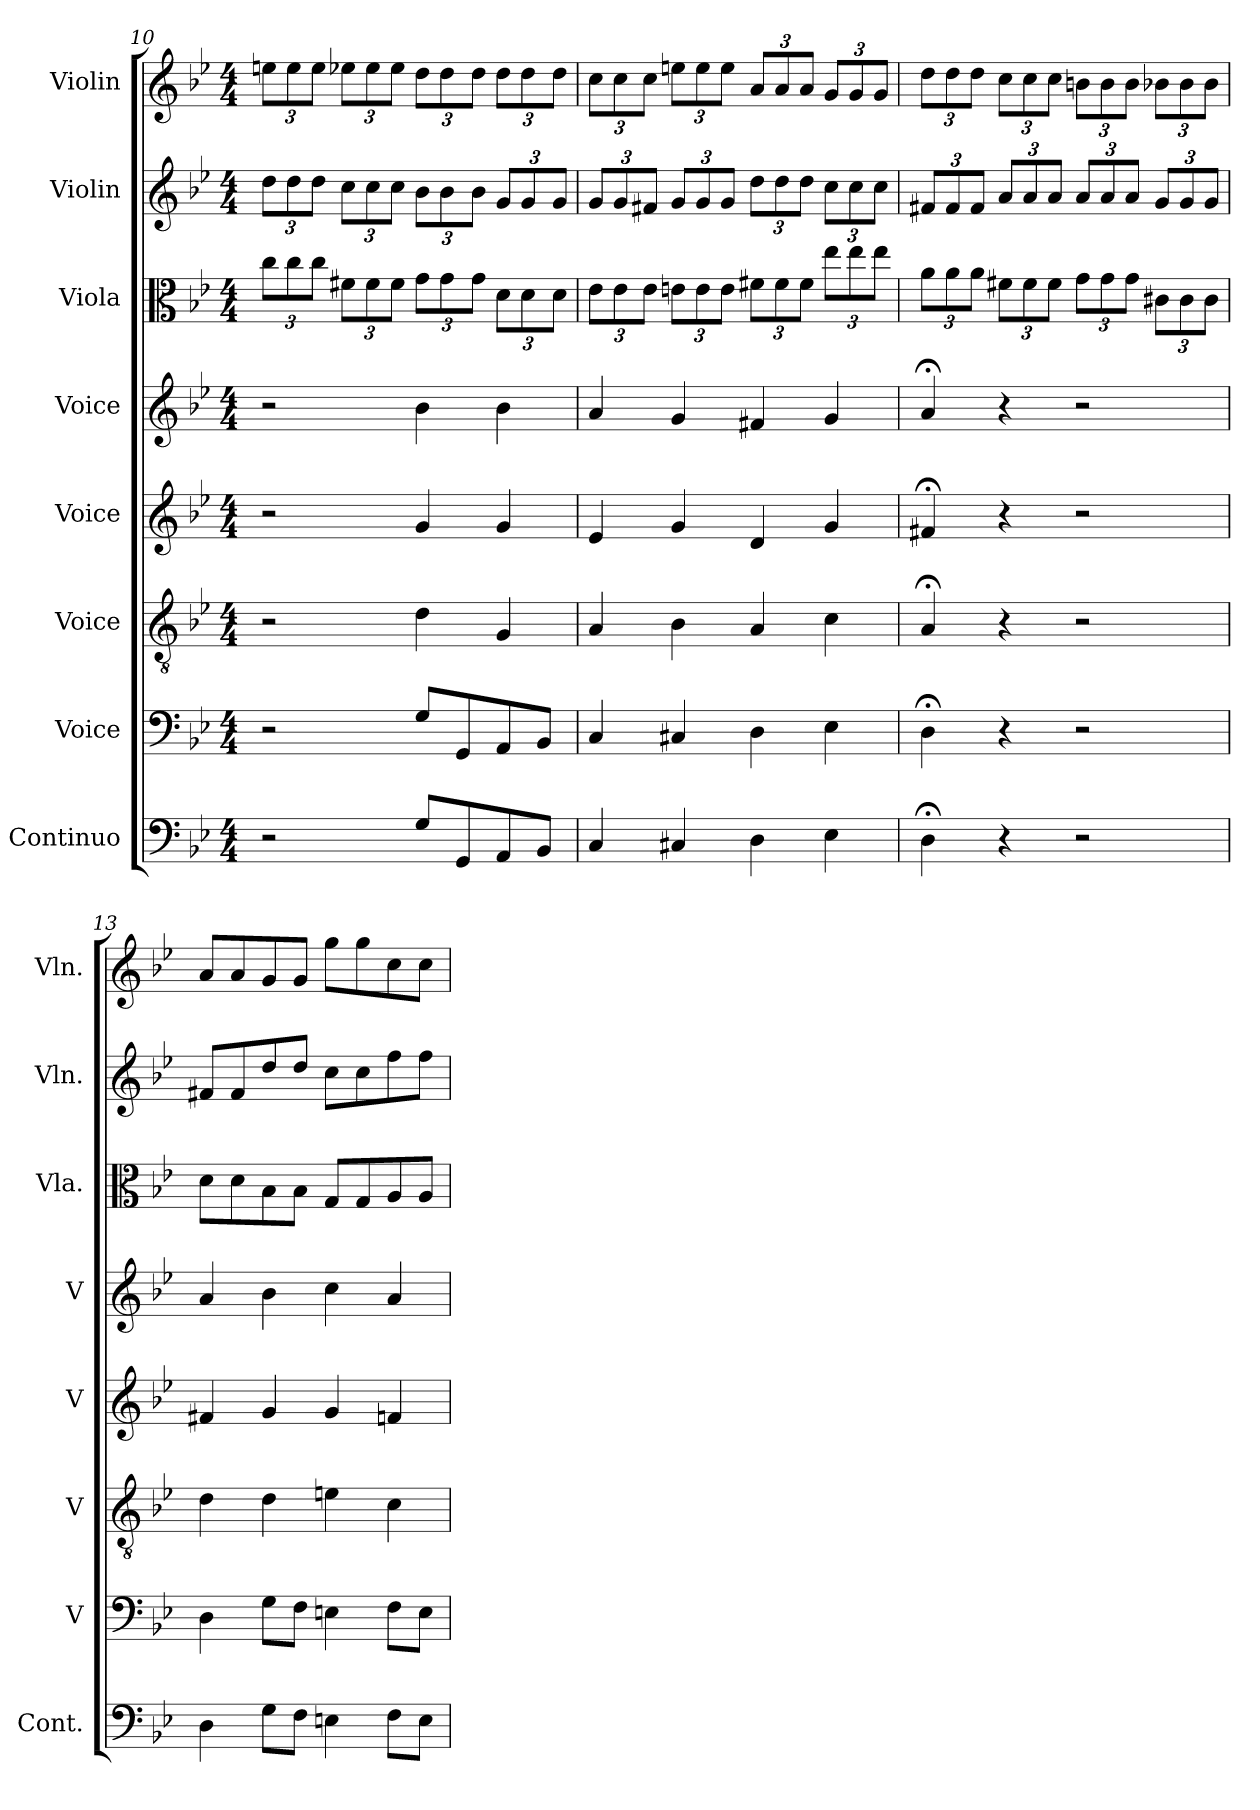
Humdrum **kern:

**kern	**kern	**kern	**kern	**kern	**kern	**kern	**kern
*part8	*part7	*part6	*part5	*part4	*part3	*part2	*part1
*staff8	*staff7	*staff6	*staff5	*staff4	*staff3	*staff2	*staff1
*I"Continuo	*I"Voice	*I"Voice	*I"Voice	*I"Voice	*I"Viola	*I"Violin	*I"Violin
*I'Cont.	*I'V	*I'V	*I'V	*I'V	*I'Vla.	*I'Vln.	*I'Vln.
*clefF4	*clefF4	*clefGv2	*clefG2	*clefG2	*clefC3	*clefG2	*clefG2
*k[b-e-]	*k[b-e-]	*k[b-e-]	*k[b-e-]	*k[b-e-]	*k[b-e-]	*k[b-e-]	*k[b-e-]
*M4/4	*M4/4	*M4/4	*M4/4	*M4/4	*M4/4	*M4/4	*M4/4
=10	=10	=10	=10	=10	=10	=10	=10
2r	2r	2r	2r	2r	12ccL	12ddL	12eenL
.	.	.	.	.	12cc	12dd	12ee
.	.	.	.	.	12ccJ	12ddJ	12eeJ
.	.	.	.	.	12f#XL	12ccL	12ee-XL
.	.	.	.	.	12f#	12cc	12ee-
.	.	.	.	.	12f#J	12ccJ	12ee-J
8GL	8GL	4d	4g	4b-	12gL	12b-L	12ddL
.	.	.	.	.	12g	12b-	12dd
8GG	8GG	.	.	.	.	.	.
.	.	.	.	.	12gJ	12b-J	12ddJ
8AA	8AA	4G	4g	4b-	12dL	12gL	12ddL
.	.	.	.	.	12d	12g	12dd
8BB-J	8BB-J	.	.	.	.	.	.
.	.	.	.	.	12dJ	12gJ	12ddJ
=11	=11	=11	=11	=11	=11	=11	=11
4C	4C	4A	4e-	4a	12e-L	12gL	12ccL
.	.	.	.	.	12e-	12g	12cc
.	.	.	.	.	12e-J	12f#XJ	12ccJ
4C#X	4C#X	4B-	4g	4g	12enL	12gL	12eenL
.	.	.	.	.	12e	12g	12ee
.	.	.	.	.	12eJ	12gJ	12eeJ
4D	4D	4A	4d	4f#X	12f#XL	12ddL	12aL
.	.	.	.	.	12f#	12dd	12a
.	.	.	.	.	12f#J	12ddJ	12aJ
4E-	4E-	4c	4g	4g	12ee-L	12ccL	12gL
.	.	.	.	.	12ee-	12cc	12g
.	.	.	.	.	12ee-J	12ccJ	12gJ
=12	=12	=12	=12	=12	=12	=12	=12
4D;<	4D;<	4A;<	4f#X;<	4a;<	12aL	12f#XL	12ddL
.	.	.	.	.	12a	12f#	12dd
.	.	.	.	.	12aJ	12f#J	12ddJ
4r	4r	4r	4r	4r	12f#XL	12aL	12ccL
.	.	.	.	.	12f#	12a	12cc
.	.	.	.	.	12f#J	12aJ	12ccJ
2r	2r	2r	2r	2r	12gL	12aL	12bnL
.	.	.	.	.	12g	12a	12b
.	.	.	.	.	12gJ	12aJ	12bJ
.	.	.	.	.	12c#XL	12gL	12b-XL
.	.	.	.	.	12c#	12g	12b-
.	.	.	.	.	12c#J	12gJ	12b-J
=13	=13	=13	=13	=13	=13	=13	=13
4D	4D	4d	4f#X	4a	8dL	8f#XL	8aL
.	.	.	.	.	8d	8f#	8a
8GL	8GL	4d	4g	4b-	8B-	8dd	8g
8FJ	8FJ	.	.	.	8B-J	8ddJ	8gJ
4En	4En	4en	4g	4cc	8GL	8ccL	8ggL
.	.	.	.	.	8G	8cc	8gg
8FL	8FL	4c	4fn	4a	8A	8ff	8cc
8EJ	8EJ	.	.	.	8AJ	8ffJ	8ccJ
=	=	=	=	=	=	=	=
*-	*-	*-	*-	*-	*-	*-	*-
